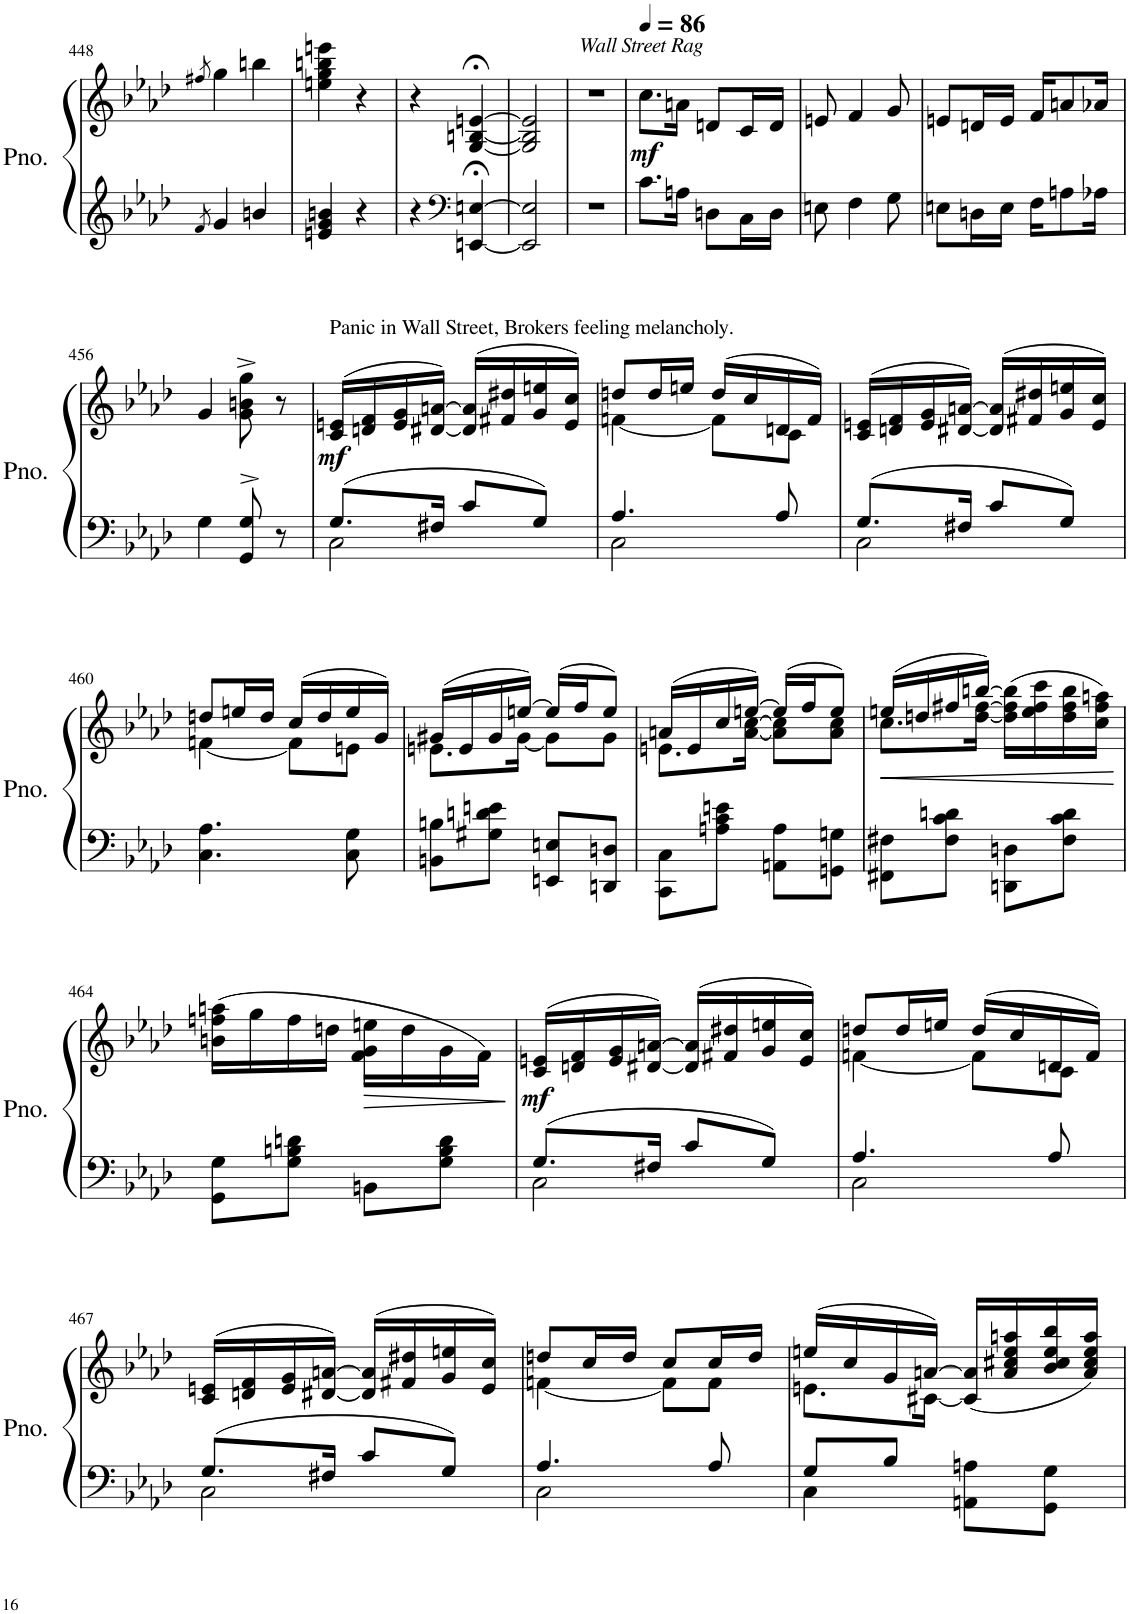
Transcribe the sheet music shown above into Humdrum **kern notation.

**kern	**kern	**dynam
*part1	*part1	*part1
*staff2	*staff1	*staff1/2
*I"Piano	*	*
*I'Pno.	*	*
!!LO:PB:g=z
*clefG2	*clefG2	*
*k[b-e-a-d-]	*k[b-e-a-d-]	*
*M2/4	*M2/4	*
=448	=448	=448
8qf/	8qff#X/	.
4g/	4gg\	.
4bn/	4bbn\	.
=449	=449	=449
4en/ 4g/ 4bn/	4een\ 4gg\ 4bbn\ 4eeen\	.
4r	4r	.
=450	=450	=450
4r	4r	.
*clefF4	*	*
[4EEn/;< [4En/;<	[4G/;< [4Bn/;< [4en/;<	.
=451	=451	=451
2EE/] 2E/]	2G/] 2B/] 2e/]	.
=452	=452	=452
!	!LO:TX:a:i:t=Wall Street Rag	!
2r	2r	.
=453	=453	=453
*	*MM86	*
!	!	!LO:DY:b
8.c\L	8.cc\L	mf
16An\Jk	16an\Jk	.
8Dn\L	8dn/L	.
16C\L	16c/L	.
16D\JJ	16d/JJ	.
=454	=454	=454
8En\	8en/	.
4F\	4f/	.
8G\	8g/	.
=455	=455	=455
8En\L	8en/L	.
16Dn\L	16dn/L	.
16E\JJ	16e/JJ	.
16F\KL	16f/KL	.
8An\	8an/	.
16A-X\Jk	16a-X/Jk	.
!!LO:LB:g=z
=456	=456	=456
4G\	4g/	.
8GG/^> 8G/^>	8g\^> 8bn\^> 8gg\^>	.
8r	8r	.
=457	=457	=457
*^	*	*
!	!	!LO:TX:a:t=Panic in Wall Street, Brokers feeling melancholy.	!
!	!	!	!LO:DY:b
8.G/L	2C\	(>16c/ 16en/LL	mf
.	.	16dn/ 16f/	.
.	.	16e/ 16g/	.
16F#X/Jk	.	[16d#X/ [16an/JJ)	.
8c/L	.	(>16d#/] 16a/]LL	.
.	.	16f#X/ 16dd#X/	.
8G/J	.	16g/ 16een/	.
.	.	16e/ 16cc/JJ)	.
=458	=458	=458	=458
*	*	*^	*
4.A-/	2C\	8ddn/L	[4fn\	.
.	.	16dd/L	.	.
.	.	16een/JJ	.	.
.	.	(16dd/LL	8f\L]	.
.	.	16cc/	.	.
8A-/	.	16dn/	8c\J	.
.	.	16f/JJ)	.	.
*	*	*v	*v	*
=459	=459	=459	=459
8.G/L	2C\	(>16c/ 16en/LL	.
.	.	16dn/ 16f/	.
.	.	16e/ 16g/	.
16F#X/Jk	.	[16d#X/ [16an/JJ)	.
8c/L	.	(>16d#/] 16a/]LL	.
.	.	16f#X/ 16dd#X/	.
8G/J	.	16g/ 16een/	.
.	.	16e/ 16cc/JJ)	.
*v	*v	*	*
!!LO:LB:g=z
=460	=460	=460
*	*^	*
4.C\ 4.A-\	8ddn/L	[4fn\	.
.	16een/L	.	.
.	16dd/JJ	.	.
.	(16cc/LL	8f\L]	.
.	16dd/	.	.
8C\ 8G\	16ee/	8en\J	.
.	16g/JJ)	.	.
=461	=461	=461	=461
8BBn\ 8Bn\L	(16g#X/LL	8.en\L	.
.	16e/	.	.
8G#X\ 8dn\ 8en\J	16g#/	.	.
.	[16een/JJ)	[16g#\Jk	.
8EEn/ 8En/L	(16ee/LL]	8g#\L]	.
.	16ff/J	.	.
8DDn/ 8Dn/J	8ee/J)	8g#\J	.
=462	=462	=462	=462
8CC\ 8C\L	(16an/LL	8.en\L	.
.	16e/	.	.
8An\ 8c\ 8en\J	16cc/	.	.
.	[16een/JJ)	[16a\ [>16cc\Jk	.
8AAn\ 8A\L	(16ee/LL]	8a\] 8cc\]L	.
.	16ff/J	.	.
8GGn\ 8Gn\J	8ee/J)	8a\ 8cc\J	.
=463	=463	=463	=463
!	!	!	!LO:HP:b
8FF#X\ 8F#X\L	(16een/LL	8.cc\L	<
.	16ddn/	.	.
8F#\ 8c\ 8dn\J	16ff#X/	.	.
.	[16bbn/JJ)	[16dd\ [>16ff#\Jk	.
8DDn\ 8Dn\L	(>16dd\] 16ff#\] 16bb\]LL	4ryy	.
.	16ee\ 16ff#\ 16ccc\	.	.
8F#\ 8c\ 8d\J	16dd\ 16ff#\ 16bb\	.	.
.	16cc\ 16ff#\ 16aan\JJ)	.	.
*	*v	*v	*
.	.	[
!!LO:LB:g=z
=464	=464	=464
8GG\ 8G\L	(16bn\ 16ffn\ 16aan\LL	.
.	16gg\	.
8G\ 8Bn\ 8dn\J	16ff\	.
.	16ddn\JJ	.
!	!	!LO:HP:b
8BBn\L	16f\ 16g\ 16een\LL	>
.	16dd\	.
8G\ 8B\ 8d\J	16g\	.
.	16f\JJ)	.
.	.	]
=465	=465	=465
*^	*	*
!	!	!	!LO:DY:b
8.G/L	2C\	(>16c/ 16en/LL	mf
.	.	16dn/ 16f/	.
.	.	16e/ 16g/	.
16F#X/Jk	.	[16d#X/ [16an/JJ)	.
8c/L	.	(>16d#/] 16a/]LL	.
.	.	16f#X/ 16dd#X/	.
8G/J	.	16g/ 16een/	.
.	.	16e/ 16cc/JJ)	.
=466	=466	=466	=466
*	*	*^	*
4.A-/	2C\	8ddn/L	[4fn\	.
.	.	16dd/L	.	.
.	.	16een/JJ	.	.
.	.	(16dd/LL	8f\L]	.
.	.	16cc/	.	.
8A-/	.	16dn/	8c\J	.
.	.	16f/JJ)	.	.
*	*	*v	*v	*
!!LO:LB:g=z
=467	=467	=467	=467
8.G/L	2C\	(>16c/ 16en/LL	.
.	.	16dn/ 16f/	.
.	.	16e/ 16g/	.
16F#X/Jk	.	[16d#X/ [16an/JJ)	.
8c/L	.	(>16d#/] 16a/]LL	.
.	.	16f#X/ 16dd#X/	.
8G/J	.	16g/ 16een/	.
.	.	16e/ 16cc/JJ)	.
=468	=468	=468	=468
*	*	*^	*
4.A-/	2C\	8ddn/L	[4fn\	.
.	.	16cc/L	.	.
.	.	16dd/JJ	.	.
.	.	8cc/L	8f\L]	.
8A-/	.	16cc/L	8f\J	.
.	.	16dd/JJ	.	.
=469	=469	=469	=469	=469
8G/L	4C\	(16een/LL	8.en\L	.
.	.	16cc/	.	.
8B-/J	.	16g/	.	.
.	.	[16an/JJ)	[16c#X\Jk	.
8AAn\ 8An\L	4ryy	(16c#/] 16a/]LL	4ryy	.
.	.	16a/ 16cc#X/ 16ee/ 16aan/	.	.
8GG\ 8G\J	.	16b-/ 16cc#/ 16ee/ 16bb-/	.	.
.	.	16a/ 16cc#/ 16ee/ 16aa/JJ)	.	.
*v	*v	*	*	*
*	*v	*v	*
=	=	=
*-	*-	*-
